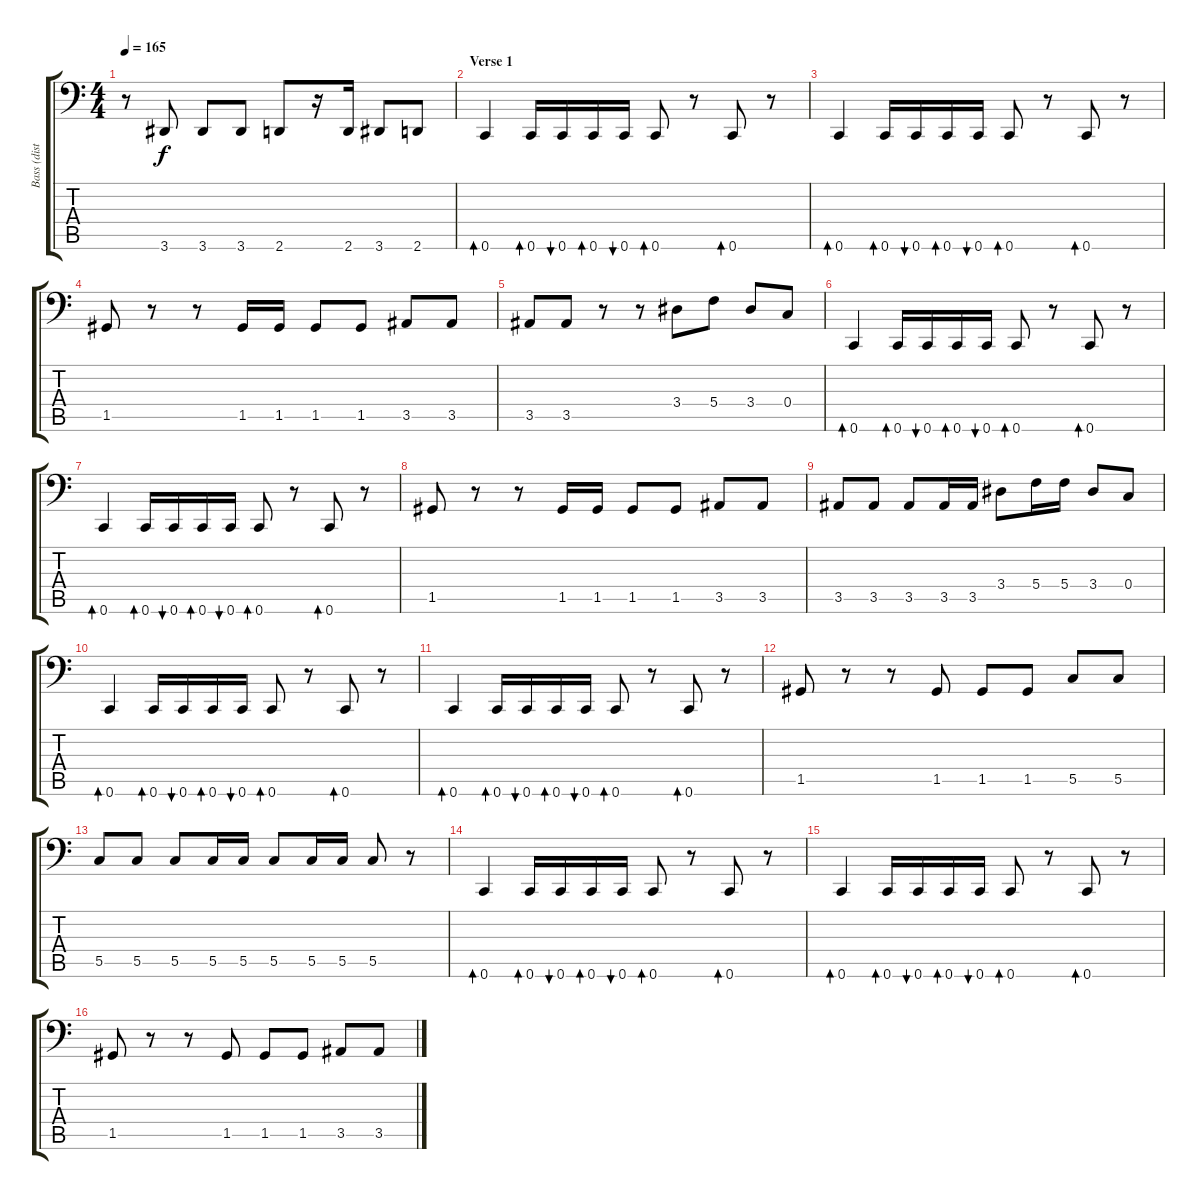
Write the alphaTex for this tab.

\track ("Bass (distortion)" "Bass (dist") {instrument synthbass1}
\staff {score tabs}
\tuning (D3 A2 F2 C2 G1 C1) {hide}
\ts (4 4)
\tempo 165
\clef f4
\ks c
r.8{dy f} 3.6.8 3.6.8 3.6.8 2.6.8 r.16 2.6.16 3.6.8 2.6.8 |
\section ("" "Verse 1")
0.6.4{bd 60} 0.6.16{bd 60} 0.6.16{bu 60} 0.6.16{bd 60} 0.6.16{bu 60} 0.6.8{bd 60} r.8 0.6.8{bd 60} r.8 |
0.6.4{bd 60} 0.6.16{bd 60} 0.6.16{bu 60} 0.6.16{bd 60} 0.6.16{bu 60} 0.6.8{bd 60} r.8 0.6.8{bd 60} r.8 |
1.5.8 r.8 r.8 1.5.16 1.5.16 1.5.8 1.5.8 3.5.8 3.5.8 |
3.5.8 3.5.8 r.8 r.8 3.4.8 5.4.8 3.4.8 0.4.8 |
0.6.4{bd 60} 0.6.16{bd 60} 0.6.16{bu 60} 0.6.16{bd 60} 0.6.16{bu 60} 0.6.8{bd 60} r.8 0.6.8{bd 60} r.8 |
0.6.4{bd 60} 0.6.16{bd 60} 0.6.16{bu 60} 0.6.16{bd 60} 0.6.16{bu 60} 0.6.8{bd 60} r.8 0.6.8{bd 60} r.8 |
1.5.8 r.8 r.8 1.5.16 1.5.16 1.5.8 1.5.8 3.5.8 3.5.8 |
3.5.8 3.5.8 3.5.8 3.5.16 3.5.16 3.4.8 5.4.16 5.4.16 3.4.8 0.4.8 |
0.6.4{bd 60} 0.6.16{bd 60} 0.6.16{bu 60} 0.6.16{bd 60} 0.6.16{bu 60} 0.6.8{bd 60} r.8 0.6.8{bd 60} r.8 |
0.6.4{bd 60} 0.6.16{bd 60} 0.6.16{bu 60} 0.6.16{bd 60} 0.6.16{bu 60} 0.6.8{bd 60} r.8 0.6.8{bd 60} r.8 |
1.5.8 r.8 r.8 1.5.8 1.5.8 1.5.8 5.5.8 5.5.8 |
5.5.8 5.5.8 5.5.8 5.5.16 5.5.16 5.5.8 5.5.16 5.5.16 5.5.8 r.8 |
0.6.4{bd 60} 0.6.16{bd 60} 0.6.16{bu 60} 0.6.16{bd 60} 0.6.16{bu 60} 0.6.8{bd 60} r.8 0.6.8{bd 60} r.8 |
0.6.4{bd 60} 0.6.16{bd 60} 0.6.16{bu 60} 0.6.16{bd 60} 0.6.16{bu 60} 0.6.8{bd 60} r.8 0.6.8{bd 60} r.8 |
1.5.8 r.8 r.8 1.5.8 1.5.8 1.5.8 3.5.8 3.5.8
